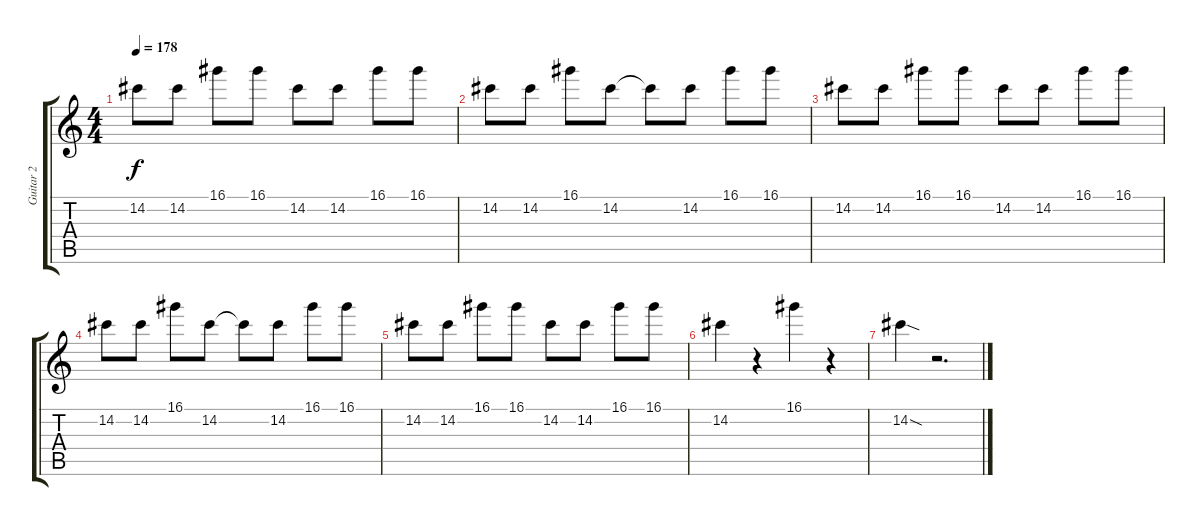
\track ("Guitar 2" "Guitar 2") {instrument overdrivenguitar}
\staff {score tabs}
\tuning (E4 B3 G3 D3 A2 E2) {hide}
\ts (4 4)
\tempo 178
\clef g2
\ks c
14.2.8{dy f} 14.2.8 16.1.8 16.1.8 14.2.8 14.2.8 16.1.8 16.1.8 |
14.2.8 14.2.8 16.1.8 14.2.8 14.2{t}.8 14.2.8 16.1.8 16.1.8 |
14.2.8 14.2.8 16.1.8 16.1.8 14.2.8 14.2.8 16.1.8 16.1.8 |
14.2.8 14.2.8 16.1.8 14.2.8 14.2{t}.8 14.2.8 16.1.8 16.1.8 |
14.2.8 14.2.8 16.1.8 16.1.8 14.2.8 14.2.8 16.1.8 16.1.8 |
14.2.4 r.4 16.1.4 r.4 |
14.2{sod}.4 r.2{d}
